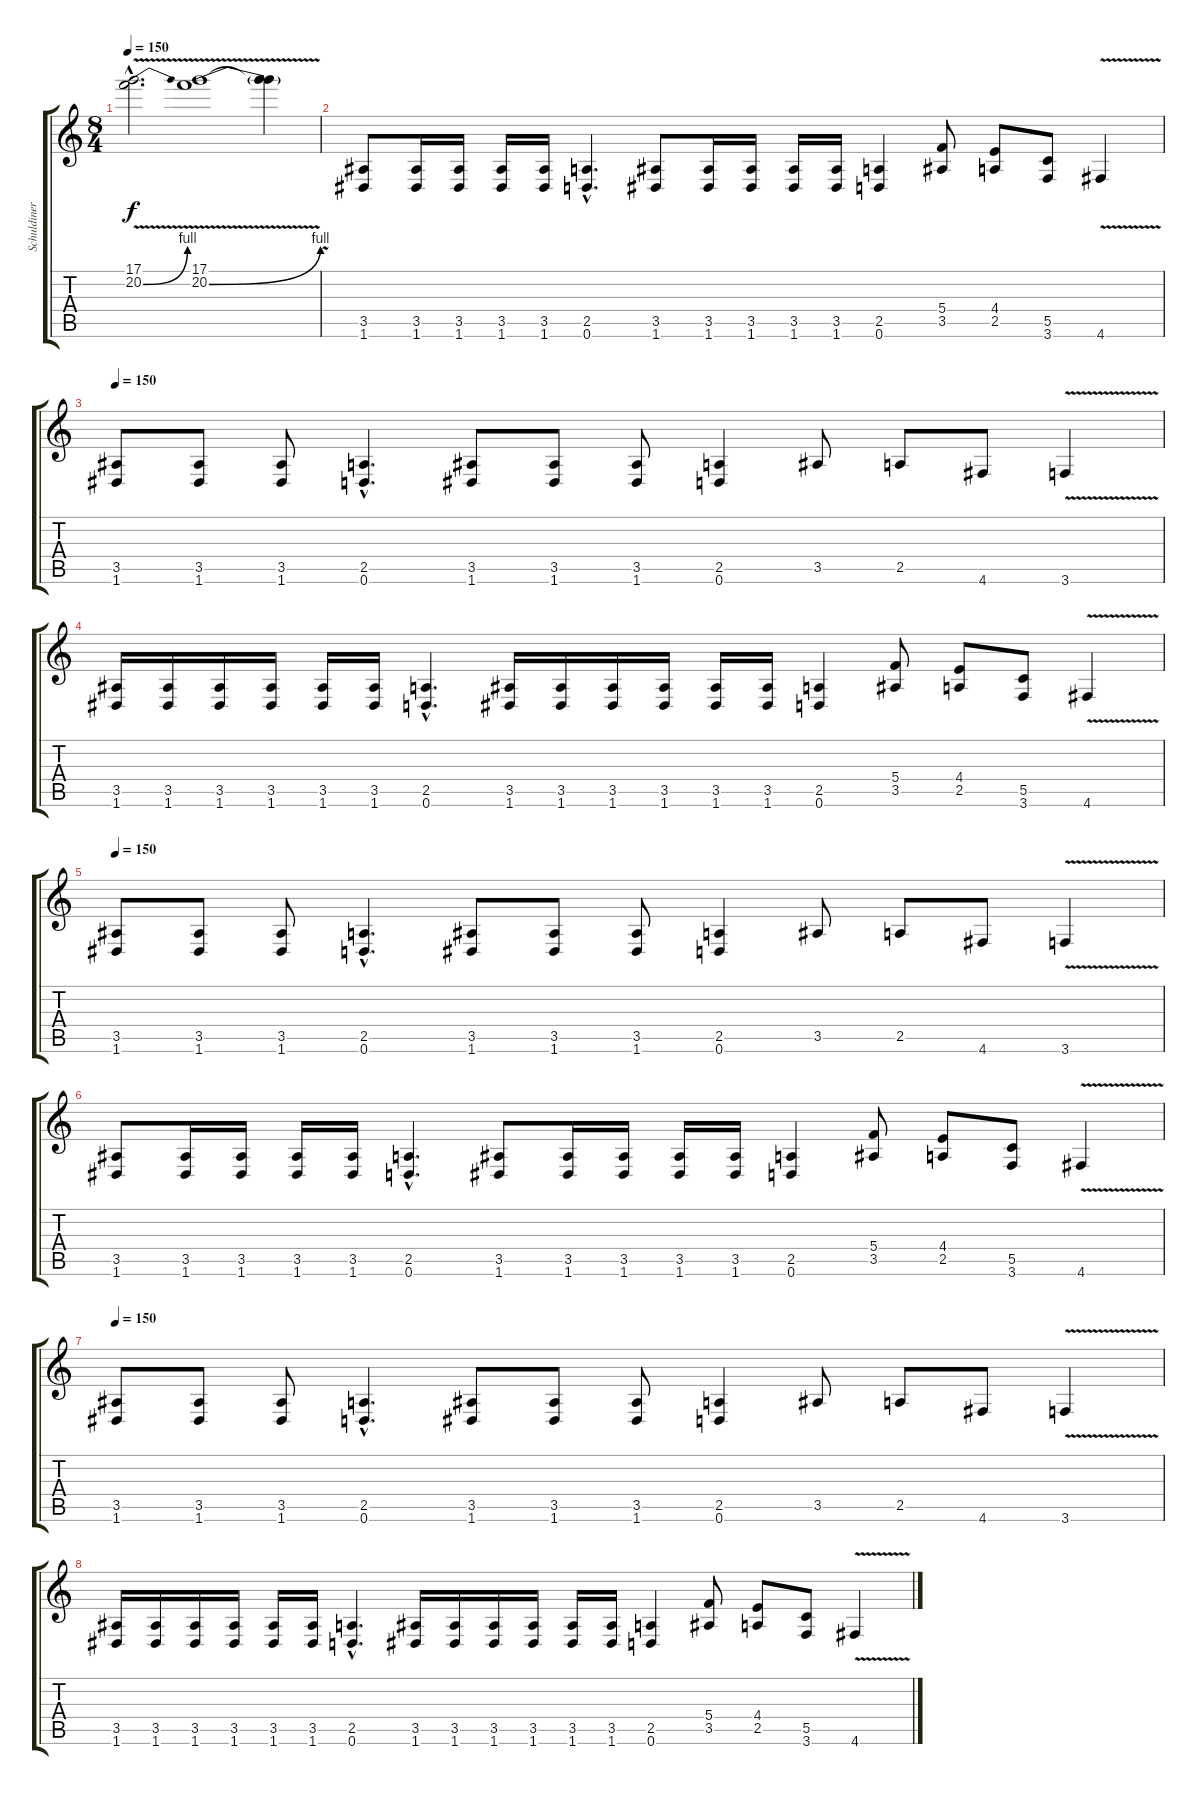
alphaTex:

\track ("Schuldiner" "Schuldiner") {instrument distortionguitar}
\staff {score tabs}
\tuning (D4 A3 F3 C3 G2 D2) {hide}
\ts (8 4)
\tempo 150
\clef g2
\ks c
(17.1{v hac} 20.2{be (bend 0 0 60 4) v hac}).2{d dy f balance 0} (17.1{v} 20.2{be (bend 0 0 60 4) v}).1{balance 16} (17.1{v t} 20.2{v t}).4 |
(3.5 1.6).8 (3.5 1.6).16 (3.5 1.6).16 (3.5 1.6).16 (3.5 1.6).16 (2.5{hac} 0.6{hac}).4{d} (3.5 1.6).8 (3.5 1.6).16 (3.5 1.6).16 (3.5 1.6).16 (3.5 1.6).16 (2.5 0.6).4 (5.4 3.5).8 (4.4 2.5).8 (5.5 3.6).8 4.6{v}.4 |
\tempo 150
(3.5 1.6).8 (3.5 1.6).8 (3.5 1.6).8 (2.5{hac} 0.6{hac}).4{d} (3.5 1.6).8 (3.5 1.6).8 (3.5 1.6).8 (2.5 0.6).4 3.5.8 2.5.8 4.6.8 3.6{v}.4 |
(3.5 1.6).16 (3.5 1.6).16 (3.5 1.6).16 (3.5 1.6).16 (3.5 1.6).16 (3.5 1.6).16 (2.5{hac} 0.6{hac}).4{d} (3.5 1.6).16 (3.5 1.6).16 (3.5 1.6).16 (3.5 1.6).16 (3.5 1.6).16 (3.5 1.6).16 (2.5 0.6).4 (5.4 3.5).8 (4.4 2.5).8 (5.5 3.6).8 4.6{v}.4 |
\tempo 150
(3.5 1.6).8 (3.5 1.6).8 (3.5 1.6).8 (2.5{hac} 0.6{hac}).4{d} (3.5 1.6).8 (3.5 1.6).8 (3.5 1.6).8 (2.5 0.6).4 3.5.8 2.5.8 4.6.8 3.6{v}.4 |
(3.5 1.6).8 (3.5 1.6).16 (3.5 1.6).16 (3.5 1.6).16 (3.5 1.6).16 (2.5{hac} 0.6{hac}).4{d} (3.5 1.6).8 (3.5 1.6).16 (3.5 1.6).16 (3.5 1.6).16 (3.5 1.6).16 (2.5 0.6).4 (5.4 3.5).8 (4.4 2.5).8 (5.5 3.6).8 4.6{v}.4 |
\tempo 150
(3.5 1.6).8 (3.5 1.6).8 (3.5 1.6).8 (2.5{hac} 0.6{hac}).4{d} (3.5 1.6).8 (3.5 1.6).8 (3.5 1.6).8 (2.5 0.6).4 3.5.8 2.5.8 4.6.8 3.6{v}.4 |
(3.5 1.6).16 (3.5 1.6).16 (3.5 1.6).16 (3.5 1.6).16 (3.5 1.6).16 (3.5 1.6).16 (2.5{hac} 0.6{hac}).4{d} (3.5 1.6).16 (3.5 1.6).16 (3.5 1.6).16 (3.5 1.6).16 (3.5 1.6).16 (3.5 1.6).16 (2.5 0.6).4 (5.4 3.5).8 (4.4 2.5).8 (5.5 3.6).8 4.6{v}.4
